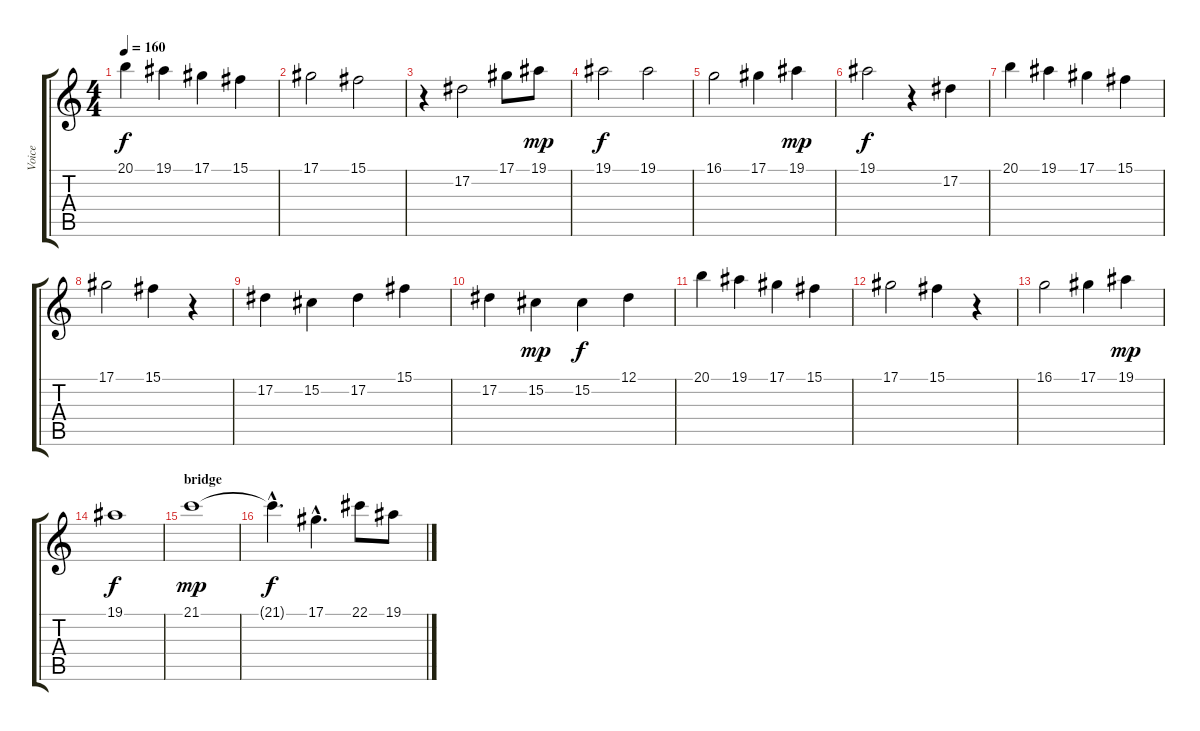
\track ("Voice" "Voice") {instrument flute}
\staff {score tabs}
\tuning (Eb4 Bb3 Gb3 Db3 Ab2 Db2) {hide}
\ts (4 4)
\tempo 160
\clef g2
\ks c
20.1.4{dy f} 19.1.4 17.1.4 15.1.4 |
17.1.2 15.1.2 |
r.4 17.2.2 17.1.8 19.1.8{dy mp} |
19.1.2{dy f} 19.1.2 |
16.1.2 17.1.4 19.1.4{dy mp} |
19.1.2{dy f} r.4 17.2.4 |
20.1.4 19.1.4 17.1.4 15.1.4 |
17.1.2 15.1.4 r.4 |
17.2.4 15.2.4 17.2.4 15.1.4 |
17.2.4 15.2.4{dy mp} 15.2.4{dy f} 12.1.4 |
20.1.4 19.1.4 17.1.4 15.1.4 |
17.1.2 15.1.4 r.4 |
16.1.2 17.1.4 19.1.4{dy mp} |
19.1.1{dy f} |
\section ("" "bridge")
21.1.1{dy mp} |
21.1{hac t}.4{d dy f} 17.1{hac}.4{d} 22.1.8 19.1.8
